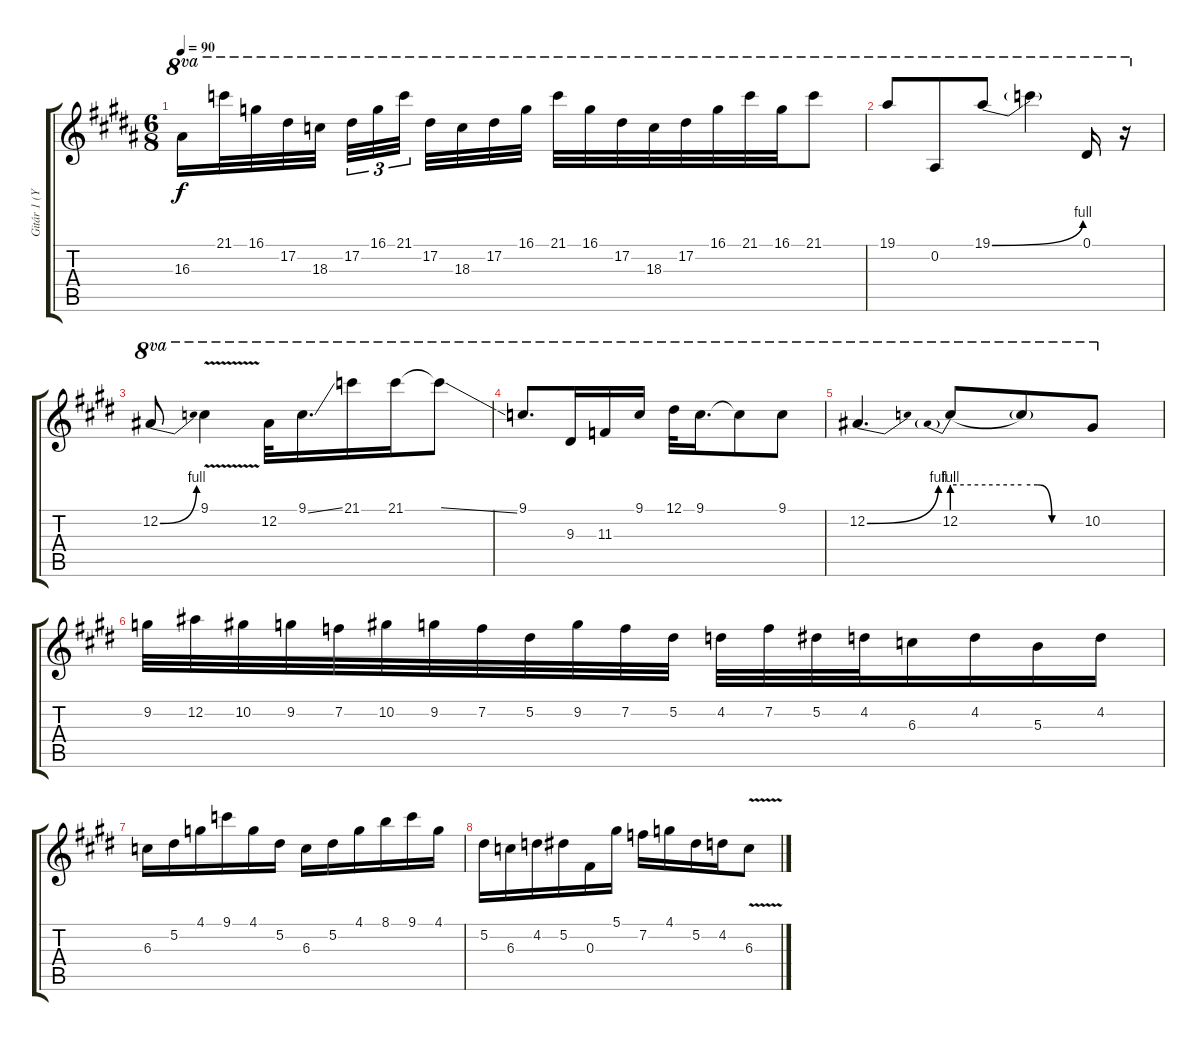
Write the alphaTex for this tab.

\track ("Gitár 1 (Yngwie Malmsteen)" "Gitár 1 (Y") {instrument distortionguitar}
\staff {score tabs}
\tuning (Eb4 Bb3 Gb3 Db3 Ab2 Eb2) {hide}
\ts (6 8)
\tempo 90
\clef g2
\ks b
16.3{t}.16{ot 8va dy f} 21.1.32{ot 8va} 16.1.32{ot 8va} 17.2.32{ot 8va} 18.3.32{ot 8va beam splitsecondary} 17.2.32{tu (3 2) ot 8va} 16.1.32{tu (3 2) ot 8va} 21.1.32{tu (3 2) ot 8va beam splitsecondary} 17.2.32{ot 8va} 18.3.32{ot 8va} 17.2.32{ot 8va} 16.1.32{ot 8va} 21.1.32{ot 8va} 16.1.32{ot 8va} 17.2.32{ot 8va} 18.3.32{ot 8va} 17.2.32{ot 8va} 16.1.32{ot 8va} 21.1.32{ot 8va} 16.1.32{ot 8va} 21.1.8{ot 8va} |
19.1.8{ot 8va} 0.2.8{ot 8va} 19.1{be (bend 0 0 60 4)}.8{ot 8va} 19.1{t}.4{ot 8va} 0.1.16{ot 8va} r.16{ot 8va} |
\ks e
12.2{be (bend 0 0 60 4)}.8{ot 8va} 9.1{v}.4{ot 8va} 12.2.32{ot 8va} 9.1{ss}.16{d ot 8va} 21.1.16{ot 8va} 21.1.16{ot 8va} 21.1{ss t}.8{ot 8va} |
9.1.8{d ot 8va} 9.3.16{ot 8va} 11.3.16{ot 8va} 9.1.16{ot 8va} 12.1.32{ot 8va} 9.1.16{d ot 8va} 9.1{t}.8{ot 8va} 9.1.8{ot 8va} |
12.2{be (bend 0 0 60 4)}.4{d ot 8va} 12.2{be (prebend 0 4 60 4)}.8{ot 8va} 12.2{be (custom 0 4 15 4 30 0 60 0) t}.8{ot 8va} 10.2.8{ot 8va} |
9.2.32 12.2.32 10.2.32 9.2.32 7.2.32 10.2.32 9.2.32 7.2.32 5.2.32 9.2.32 7.2.32 5.2.32 4.2.32 7.2.32 5.2.32 4.2.32 6.3.16 4.2.16 5.3.16 4.2.16 |
6.3.16 5.2.16 4.1.16 9.1.16 4.1.16 5.2.16 6.3.16 5.2.16 4.1.16 8.1.16 9.1.16 4.1.16 |
5.2.16 6.3.16 4.2.16 5.2.16 0.3.16 5.1.16 7.2.16 4.1.16 5.2.16 4.2.16 6.3{v}.8
